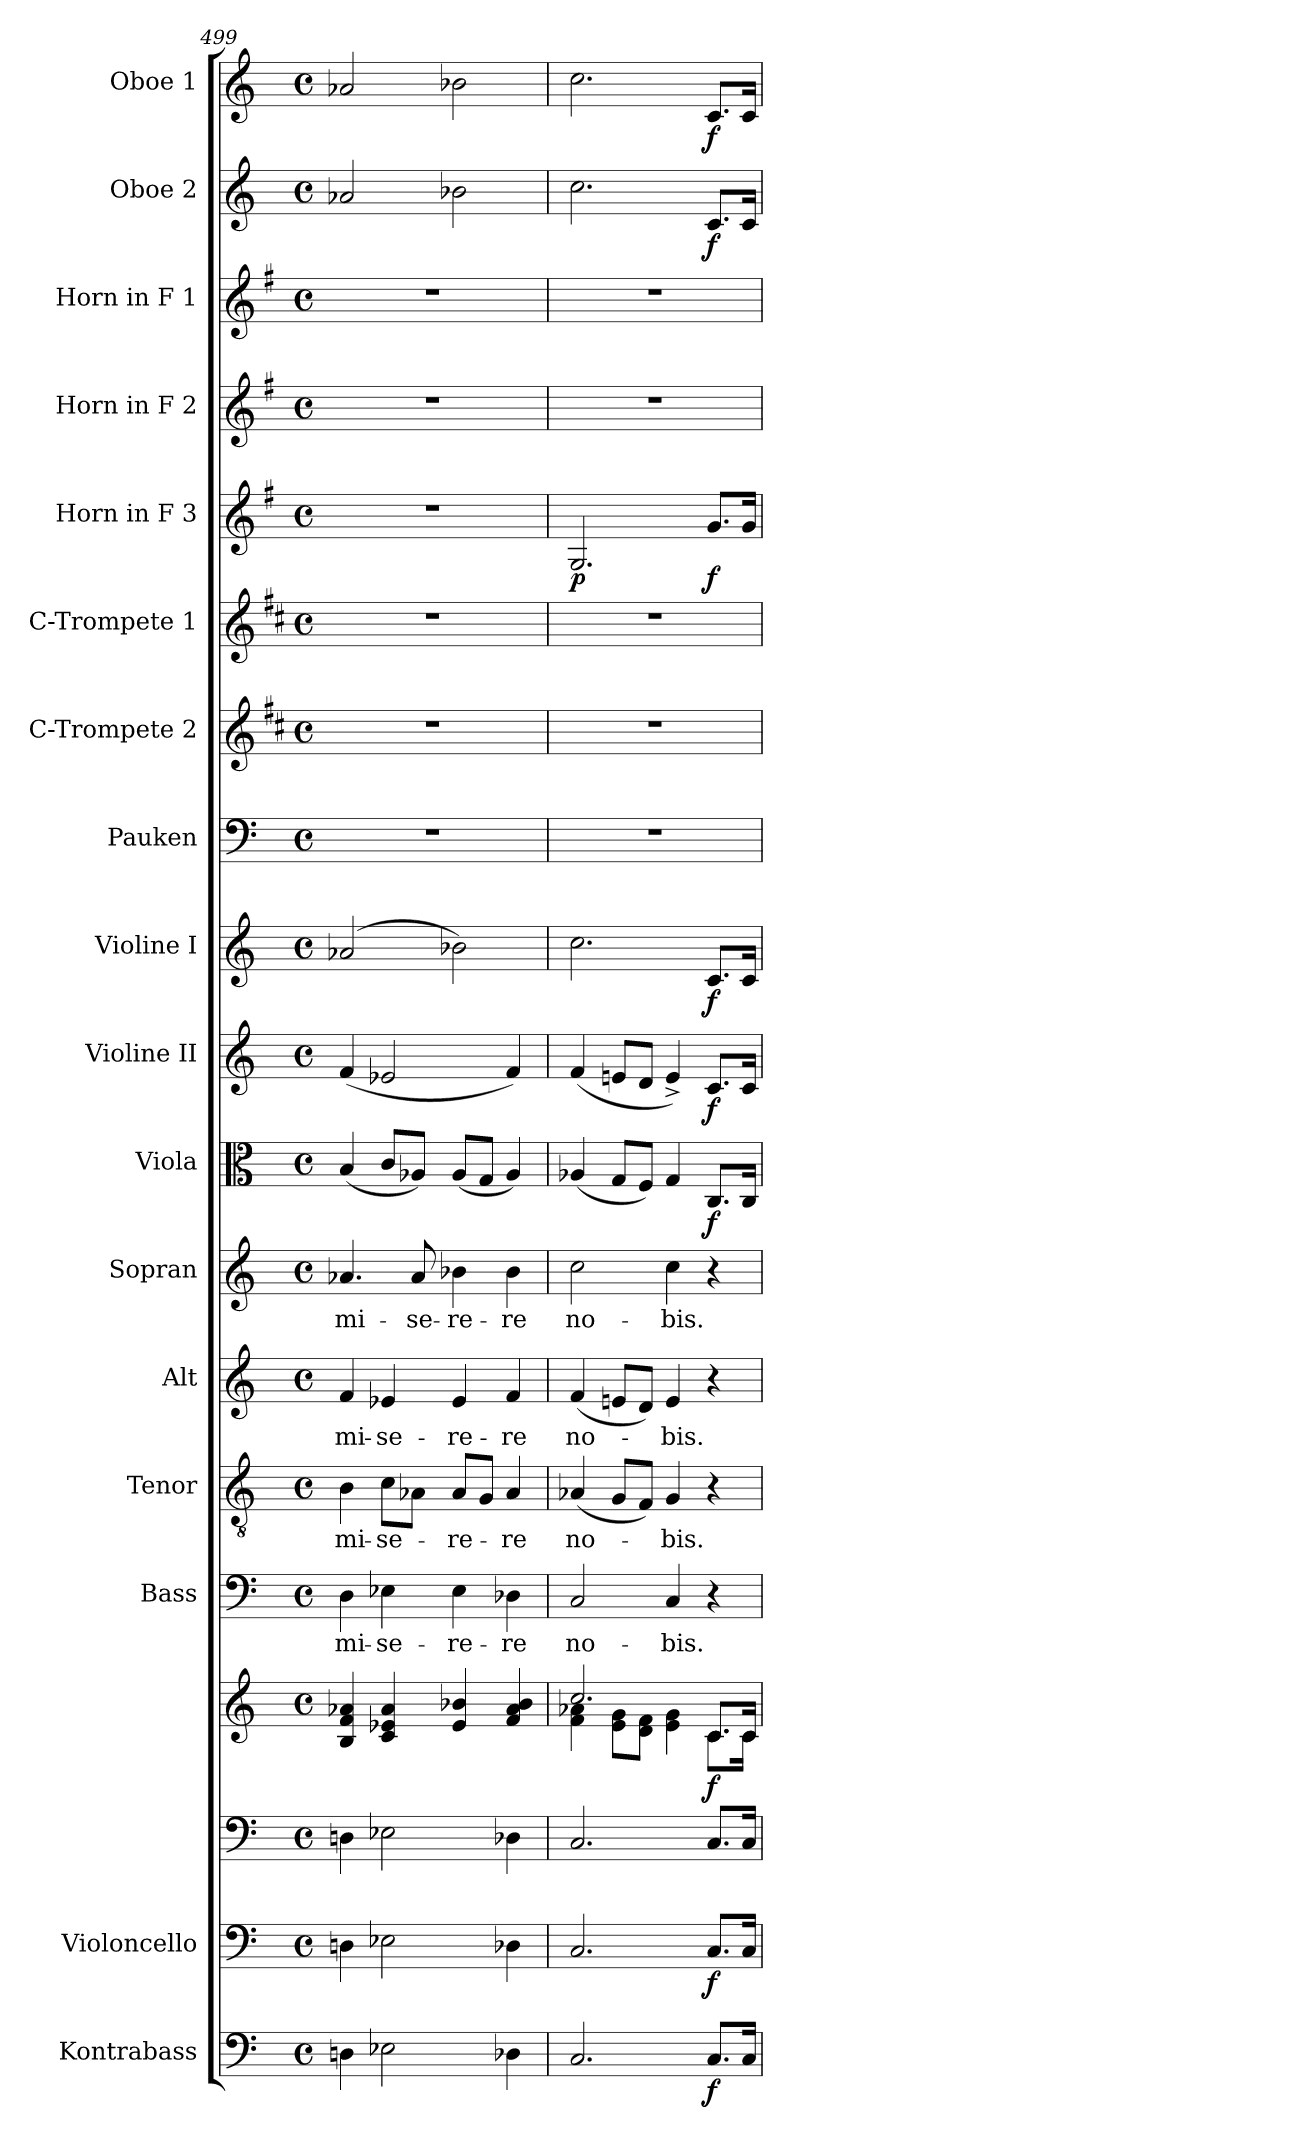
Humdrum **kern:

**kern	**dynam	**kern	**dynam	**kern	**kern	**dynam	**kern	**text	**kern	**text	**kern	**text	**kern	**text	**kern	**dynam	**kern	**dynam	**kern	**dynam	**kern	**kern	**kern	**kern	**dynam	**kern	**kern	**kern	**dynam	**kern	**dynam
*part18	*part18	*part17	*part17	*part16	*part16	*part16	*part15	*part15	*part14	*part14	*part13	*part13	*part12	*part12	*part11	*part11	*part10	*part10	*part9	*part9	*part8	*part7	*part6	*part5	*part5	*part4	*part3	*part2	*part2	*part1	*part1
*staff19	*staff19	*staff18	*staff18	*staff17	*staff16	*staff16/17	*staff15	*staff15	*staff14	*staff14	*staff13	*staff13	*staff12	*staff12	*staff11	*staff11	*staff10	*staff10	*staff9	*staff9	*staff8	*staff7	*staff6	*staff5	*staff5	*staff4	*staff3	*staff2	*staff2	*staff1	*staff1
*I"Kontrabass	*	*I"Violoncello	*	*	*	*	*I"Bass	*	*I"Tenor	*	*I"Alt	*	*I"Sopran	*	*I"Viola	*	*I"Violine II	*	*I"Violine I	*	*I"Pauken	*I"C-Trompete 2	*I"C-Trompete 1	*I"Horn in F 3	*	*I"Horn in F 2	*I"Horn in F 1	*I"Oboe 2	*	*I"Oboe 1	*
*I'Kb.	*	*I'Vc.	*	*	*	*	*I'B.	*	*I'T.	*	*I'A.	*	*I'S.	*	*I'Vla.	*	*I'Vl. II	*	*I'Vl. I	*	*I'Pk.	*I'C Trp. 2	*I'C Trp. 1	*	*	*	*	*I'Ob. 2	*	*I'Ob. 1	*
*clefF4	*	*clefF4	*	*clefF4	*clefG2	*	*clefF4	*	*clefGv2	*	*clefG2	*	*clefG2	*	*clefC3	*	*clefG2	*	*clefG2	*	*clefF4	*clefG2	*clefG2	*clefG2	*	*clefG2	*clefG2	*clefG2	*	*clefG2	*
*ITrd7c12	*	*	*	*	*	*	*	*	*	*	*	*	*	*	*	*	*	*	*	*	*	*ITrd1c2	*ITrd1c2	*ITrd4c7	*	*ITrd4c7	*ITrd4c7	*	*	*	*
*k[]	*	*k[]	*	*k[]	*k[]	*	*k[]	*	*k[]	*	*k[]	*	*k[]	*	*k[]	*	*k[]	*	*k[]	*	*k[]	*k[]	*k[]	*k[]	*	*k[]	*k[]	*k[]	*	*k[]	*
*C:	*	*C:	*	*C:	*C:	*	*C:	*	*C:	*	*C:	*	*C:	*	*C:	*	*C:	*	*C:	*	*C:	*C:	*C:	*C:	*	*C:	*C:	*C:	*	*C:	*
*M4/4	*	*M4/4	*	*M4/4	*M4/4	*	*M4/4	*	*M4/4	*	*M4/4	*	*M4/4	*	*M4/4	*	*M4/4	*	*M4/4	*	*M4/4	*M4/4	*M4/4	*M4/4	*	*M4/4	*M4/4	*M4/4	*	*M4/4	*
*met(c)	*	*met(c)	*	*met(c)	*met(c)	*	*met(c)	*	*met(c)	*	*met(c)	*	*met(c)	*	*met(c)	*	*met(c)	*	*met(c)	*	*met(c)	*met(c)	*met(c)	*met(c)	*	*met(c)	*met(c)	*met(c)	*	*met(c)	*
=499	=499	=499	=499	=499	=499	=499	=499	=499	=499	=499	=499	=499	=499	=499	=499	=499	=499	=499	=499	=499	=499	=499	=499	=499	=499	=499	=499	=499	=499	=499	=499
!	!	!	!	!	!	!	!	!LO:LY:b	!	!LO:LY:b	!	!LO:LY:b	!	!LO:LY:b	!	!	!	!	!	!	!	!	!	!	!	!	!	!	!	!	!
4DDn\	.	4Dn\	.	4Dn\	4B/ 4f/ 4a-X/	.	4D\	mi-	4B\	mi-	4f/	mi-	4.a-X/	mi-	(<4B/	.	(<4f/	.	(2a-X/	.	1r	1r	1r	1r	.	1r	1r	2a-X/	.	2a-X/	.
!	!	!	!	!	!	!	!	!LO:LY:b	!	!LO:LY:b	!	!LO:LY:b	!	!	!	!	!	!	!	!	!	!	!	!	!	!	!	!	!	!	!
2EE-X\	.	2E-X\	.	2E-X\	4c/ 4e-X/ 4a-/	.	4E-X\	-se-	8c\L	-se-	4e-X/	-se-	.	.	8c/L	.	2e-X/	.	.	.	.	.	.	.	.	.	.	.	.	.	.
!	!	!	!	!	!	!	!	!	!	!	!	!	!	!LO:LY:b	!	!	!	!	!	!	!	!	!	!	!	!	!	!	!	!	!
.	.	.	.	.	.	.	.	.	8A-X\J	.	.	.	8a-/	-se-	8A-X/J)	.	.	.	.	.	.	.	.	.	.	.	.	.	.	.	.
!	!	!	!	!	!	!	!	!LO:LY:b	!	!LO:LY:b	!	!LO:LY:b	!	!LO:LY:b	!	!	!	!	!	!	!	!	!	!	!	!	!	!	!	!	!
.	.	.	.	.	4e-/ 4b-X/	.	4E-\	-re-	8A-/L	-re-	4e-/	-re-	4b-X\	-re-	(<8A-/L	.	.	.	2b-X\)	.	.	.	.	.	.	.	.	2b-X\	.	2b-X\	.
.	.	.	.	.	.	.	.	.	8G/J	.	.	.	.	.	8G/J	.	.	.	.	.	.	.	.	.	.	.	.	.	.	.	.
!	!	!	!	!	!	!	!	!LO:LY:b	!	!LO:LY:b	!	!LO:LY:b	!	!LO:LY:b	!	!	!	!	!	!	!	!	!	!	!	!	!	!	!	!	!
4DD-X\	.	4D-X\	.	4D-X\	4f/ 4a-/ 4b-/	.	4D-X\	-re	4A-/	-re	4f/	-re	4b-\	-re	4A-/)	.	4f/)	.	.	.	.	.	.	.	.	.	.	.	.	.	.
=500	=500	=500	=500	=500	=500	=500	=500	=500	=500	=500	=500	=500	=500	=500	=500	=500	=500	=500	=500	=500	=500	=500	=500	=500	=500	=500	=500	=500	=500	=500	=500
*	*	*	*	*	*^	*	*	*	*	*	*	*	*	*	*	*	*	*	*	*	*	*	*	*	*	*	*	*	*	*	*
!	!	!	!	!	!	!	!	!	!LO:LY:b	!	!LO:LY:b	!	!LO:LY:b	!	!LO:LY:b	!	!	!	!	!	!	!	!	!	!	!LO:DY:b	!	!	!	!	!	!
2.CC/	.	2.C/	.	2.C/	2.cc/	4f\ 4a-X\	.	2C/	no-	(<4A-X/	no-	(<4f/	no-	2cc\	no-	(<4A-X/	.	(<4f/	.	2.cc\	.	1r	1r	1r	2.C/	p	1r	1r	2.cc\	.	2.cc\	.
.	.	.	.	.	.	8e\ 8g\L	.	.	.	8G/L	.	8en/L	.	.	.	8G/L	.	8en/L	.	.	.	.	.	.	.	.	.	.	.	.	.	.
.	.	.	.	.	.	8d\ 8f\J	.	.	.	8F/J)	.	8d/J)	.	.	.	8F/J)	.	8d/J	.	.	.	.	.	.	.	.	.	.	.	.	.	.
!	!	!	!	!	!	!	!	!	!LO:LY:b	!	!LO:LY:b	!	!LO:LY:b	!	!LO:LY:b	!	!	!	!	!	!	!	!	!	!	!	!	!	!	!	!	!
.	.	.	.	.	.	4e\ 4g\	.	4C/	-bis.	4G/	-bis.	4e/	-bis.	4cc\	-bis.	4G/	.	4e^</)	.	.	.	.	.	.	.	.	.	.	.	.	.	.
!	!LO:DY:b	!	!LO:DY:b	!	!	!	!LO:DY:b	!	!	!	!	!	!	!	!	!	!LO:DY:b	!	!LO:DY:b	!	!LO:DY:b	!	!	!	!	!LO:DY:b	!	!	!	!LO:DY:b	!	!LO:DY:b
8.CC/L	f	8.C/L	f	8.C/L	8.c/L	8.c\L	f	4r	.	4r	.	4r	.	4r	.	8.C/L	f	8.c/L	f	8.c/L	f	.	.	.	8.c/L	f	.	.	8.c/L	f	8.c/L	f
16CC/Jk	.	16C/Jk	.	16C/Jk	16c/Jk	16c\Jk	.	.	.	.	.	.	.	.	.	16C/Jk	.	16c/Jk	.	16c/Jk	.	.	.	.	16c/Jk	.	.	.	16c/Jk	.	16c/Jk	.
*	*	*	*	*	*v	*v	*	*	*	*	*	*	*	*	*	*	*	*	*	*	*	*	*	*	*	*	*	*	*	*	*	*
=	=	=	=	=	=	=	=	=	=	=	=	=	=	=	=	=	=	=	=	=	=	=	=	=	=	=	=	=	=	=	=
*-	*-	*-	*-	*-	*-	*-	*-	*-	*-	*-	*-	*-	*-	*-	*-	*-	*-	*-	*-	*-	*-	*-	*-	*-	*-	*-	*-	*-	*-	*-	*-
